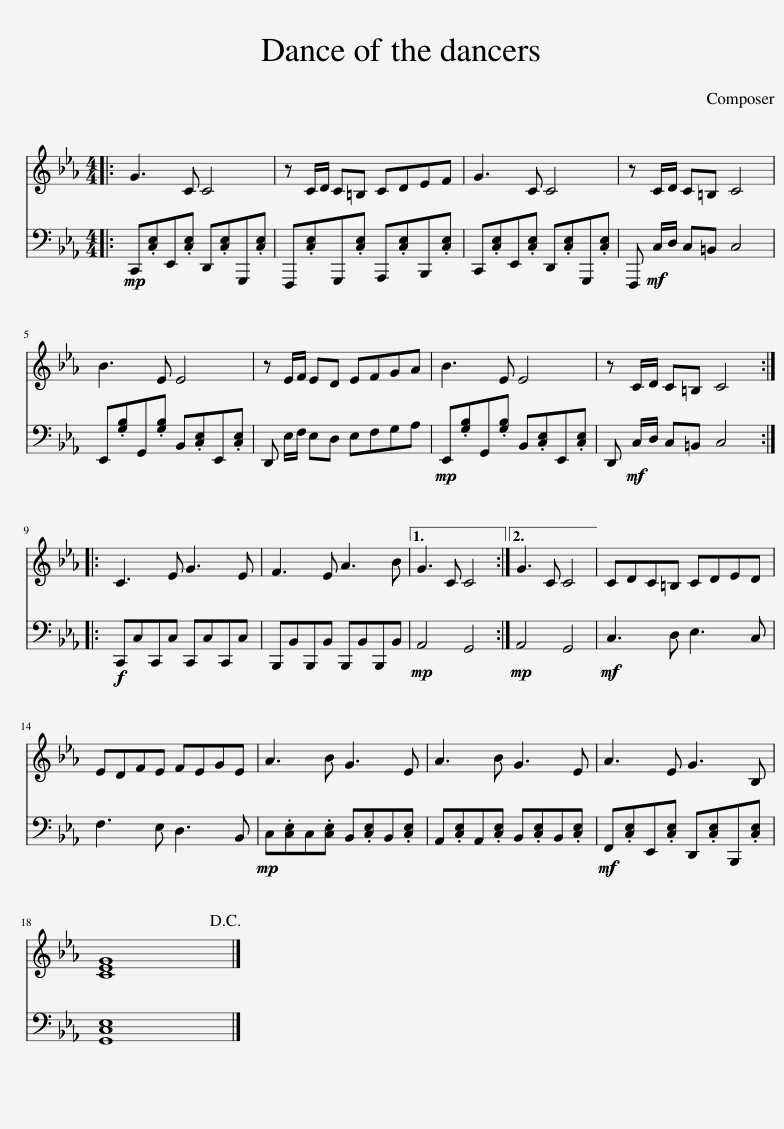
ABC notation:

X:1
%%score { 1 | 2 }
L:1/8
M:4/4
I:linebreak $
K:Eb
V:1 treble
V:2 bass
V:1
|: G3 C C4 | z C/D/ C=B, CDEF | G3 C C4 | z C/D/ C=B, C4 |$ B3 E E4 | %5
 z E/F/ ED EFGA | B3 E E4 | z C/D/ C=B, C4 ::$ C3 E G3 E | F3 E A3 B |1 %10
 G3 C C4 :|2 G3 C C4 || CDC=B, CDED |$ EDFE FEGE | A3 B G3 E | %15
 A3 B G3 E | A3 E G3 B, |$ [CEG]8!D.C.! |] %18
V:2
|:!mp! C,,.[C,E,]E,,.[C,E,] D,,.[C,E,]G,,,.[C,E,] | F,,,.[C,E,]G,,,.[C,E,] A,,,.[C,E,]B,,,.[C,E,] | C,,.[C,E,]E,,.[C,E,] D,,.[C,E,]G,,,.[C,E,] | F,,,!mf! C,/D,/ C,=B,, C,4 |$ E,,.[G,B,]G,,.[G,B,] B,,.[C,E,]E,,.[C,E,] | %5
 D,, E,/F,/ E,D, E,F,G,A, |!mp! E,,.[G,B,]G,,.[G,B,] B,,.[C,E,]E,,.[C,E,] | D,,!mf! C,/D,/ C,=B,, C,4 ::$!f! C,,C,C,,C, C,,C,C,,C, | B,,,B,,B,,,B,, B,,,B,,B,,,B,, |1 %10
!mp! A,,4 G,,4 :|2!mp! A,,4 G,,4 ||!mf! C,3 D, E,3 C, |$ F,3 E, D,3 B,, |!mp! C,.[C,E,]C,.[C,E,] B,,.[C,E,]B,,.[C,E,] | %15
 A,,.[C,E,]A,,.[C,E,] B,,.[C,E,]B,,.[C,E,] |!mf! F,,.[C,E,]E,,.[C,E,] D,,.[C,E,]B,,,.[C,E,] |$ [G,,C,E,]8 |] %18
